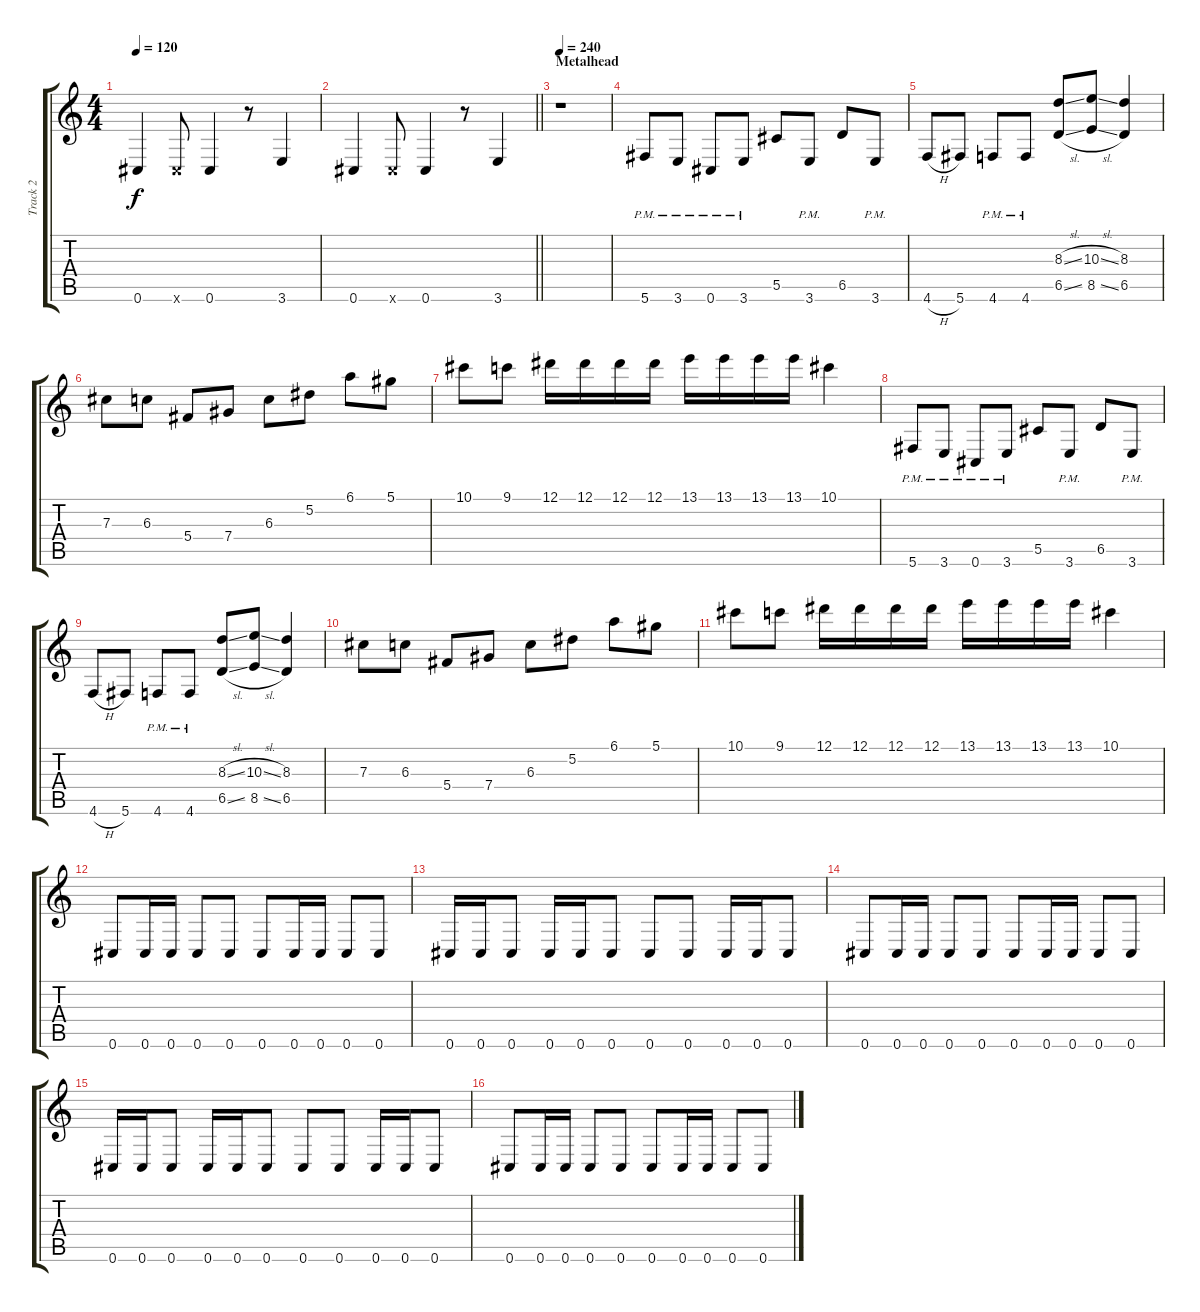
\track ("Track 2" "Track 2") {instrument distortionguitar}
\staff {score tabs}
\tuning (Eb4 Bb3 Gb3 Db3 Ab2 Db2) {hide}
\ts (4 4)
\tempo 120
\clef g2
\ks c
0.6.4{dy f} 0.6{x}.8 0.6.4 r.8 3.6.4 |
\barLineRight lightlight
0.6.4 0.6{x}.8 0.6.4 r.8 3.6.4 |
\section ("" "Metalhead")
\tempo 240
r.1 |
5.6{pm}.8 3.6{pm}.8 0.6{pm}.8 3.6{pm}.8 5.5.8 3.6{pm}.8 6.5.8 3.6{pm}.8 |
4.6{h}.8 5.6.8 4.6{pm}.8 4.6{pm}.8 (8.3{sl} 6.5{sl}).8 (10.3{sl} 8.5{sl}).8 (8.3 6.5).4 |
7.3.8 6.3.8 5.4.8 7.4.8 6.3.8 5.2.8 6.1.8 5.1.8 |
10.1.8 9.1.8 12.1.16 12.1.16 12.1.16 12.1.16 13.1.16 13.1.16 13.1.16 13.1.16 10.1.4 |
5.6{pm}.8 3.6{pm}.8 0.6{pm}.8 3.6{pm}.8 5.5.8 3.6{pm}.8 6.5.8 3.6{pm}.8 |
4.6{h}.8 5.6.8 4.6{pm}.8 4.6{pm}.8 (8.3{sl} 6.5{sl}).8 (10.3{sl} 8.5{sl}).8 (8.3 6.5).4 |
7.3.8 6.3.8 5.4.8 7.4.8 6.3.8 5.2.8 6.1.8 5.1.8 |
10.1.8 9.1.8 12.1.16 12.1.16 12.1.16 12.1.16 13.1.16 13.1.16 13.1.16 13.1.16 10.1.4 |
0.6.8 0.6.16 0.6.16 0.6.8 0.6.8 0.6.8 0.6.16 0.6.16 0.6.8 0.6.8 |
0.6.16 0.6.16 0.6.8 0.6.16 0.6.16 0.6.8 0.6.8 0.6.8 0.6.16 0.6.16 0.6.8 |
0.6.8 0.6.16 0.6.16 0.6.8 0.6.8 0.6.8 0.6.16 0.6.16 0.6.8 0.6.8 |
0.6.16 0.6.16 0.6.8 0.6.16 0.6.16 0.6.8 0.6.8 0.6.8 0.6.16 0.6.16 0.6.8 |
0.6.8 0.6.16 0.6.16 0.6.8 0.6.8 0.6.8 0.6.16 0.6.16 0.6.8 0.6.8
